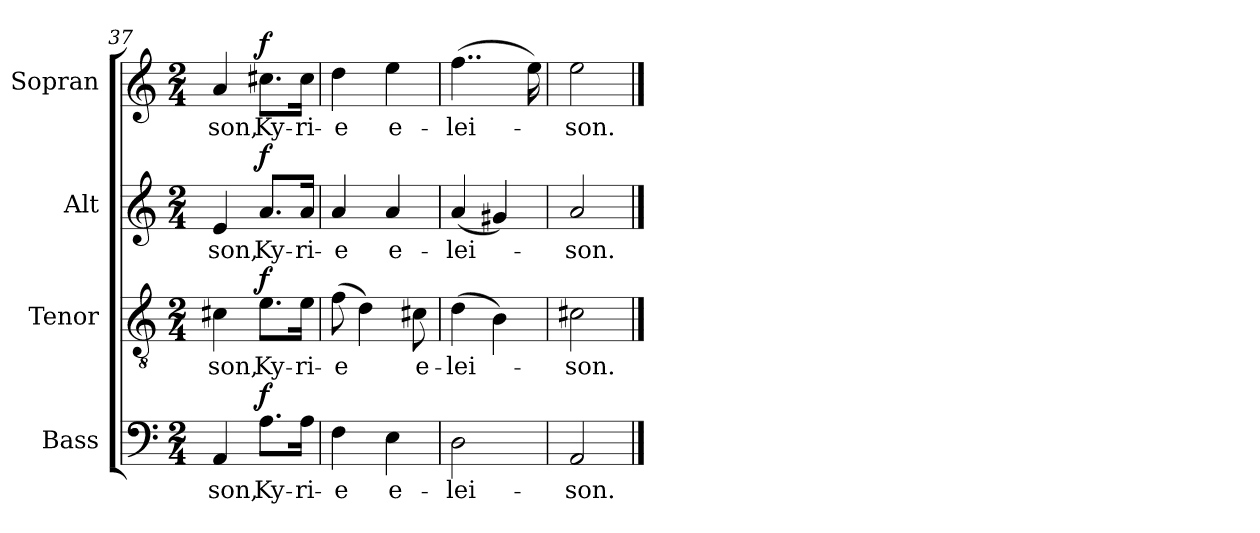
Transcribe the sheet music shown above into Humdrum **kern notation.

**kern	**text	**dynam	**kern	**text	**dynam	**kern	**text	**dynam	**kern	**text	**dynam
*part4	*part4	*part4	*part3	*part3	*part3	*part2	*part2	*part2	*part1	*part1	*part1
*staff4	*staff4	*staff4	*staff3	*staff3	*staff3	*staff2	*staff2	*staff2	*staff1	*staff1	*staff1
*I"Bass	*	*	*I"Tenor	*	*	*I"Alt	*	*	*I"Sopran	*	*
*I'B.	*	*	*I'T.	*	*	*I'A.	*	*	*I'S.	*	*
*clefF4	*	*	*clefGv2	*	*	*clefG2	*	*	*clefG2	*	*
*k[]	*	*	*k[]	*	*	*k[]	*	*	*k[]	*	*
*C:	*	*	*C:	*	*	*C:	*	*	*C:	*	*
*M2/4	*	*	*M2/4	*	*	*M2/4	*	*	*M2/4	*	*
=37	=37	=37	=37	=37	=37	=37	=37	=37	=37	=37	=37
!	!LO:LY:b	!	!	!LO:LY:b	!	!	!LO:LY:b	!	!	!LO:LY:b	!
4AA/	-son,	.	4c#X\	-son,	.	4e/	-son,	.	4a/	-son,	.
!	!LO:LY:b	!LO:DY:a	!	!LO:LY:b	!LO:DY:a	!	!LO:LY:b	!LO:DY:a	!	!LO:LY:b	!LO:DY:a
8.A\L	Ky-	f	8.e\L	Ky-	f	8.a/L	Ky-	f	8.cc#X\L	Ky-	f
!	!LO:LY:b	!	!	!LO:LY:b	!	!	!LO:LY:b	!	!	!LO:LY:b	!
16A\Jk	-ri-	.	16e\Jk	-ri-	.	16a/Jk	-ri-	.	16cc#\Jk	-ri-	.
=38	=38	=38	=38	=38	=38	=38	=38	=38	=38	=38	=38
!	!LO:LY:b	!	!	!LO:LY:b	!	!	!LO:LY:b	!	!	!LO:LY:b	!
4F\	-e	.	(>8f\	-e	.	4a/	-e	.	4dd\	-e	.
.	.	.	4d\)	.	.	.	.	.	.	.	.
!	!LO:LY:b	!	!	!	!	!	!LO:LY:b	!	!	!LO:LY:b	!
4E\	e-	.	.	.	.	4a/	e-	.	4ee\	e-	.
!	!	!	!	!LO:LY:b	!	!	!	!	!	!	!
.	.	.	8c#X\	e-	.	.	.	.	.	.	.
=39	=39	=39	=39	=39	=39	=39	=39	=39	=39	=39	=39
!	!LO:LY:b	!	!	!LO:LY:b	!	!	!LO:LY:b	!	!	!LO:LY:b	!
2D\	-lei-	.	(>4d\	-lei-	.	(<4a/	-lei-	.	(>4..ff\	-lei-	.
.	.	.	4B\)	.	.	4g#X/)	.	.	.	.	.
.	.	.	.	.	.	.	.	.	16ee\)	.	.
=40	=40	=40	=40	=40	=40	=40	=40	=40	=40	=40	=40
!	!LO:LY:b	!	!	!LO:LY:b	!	!	!LO:LY:b	!	!	!LO:LY:b	!
2AA/	-son.	.	2c#X\	-son.	.	2a/	-son.	.	2ee\	-son.	.
==	==	==	==	==	==	==	==	==	==	==	==
*-	*-	*-	*-	*-	*-	*-	*-	*-	*-	*-	*-
